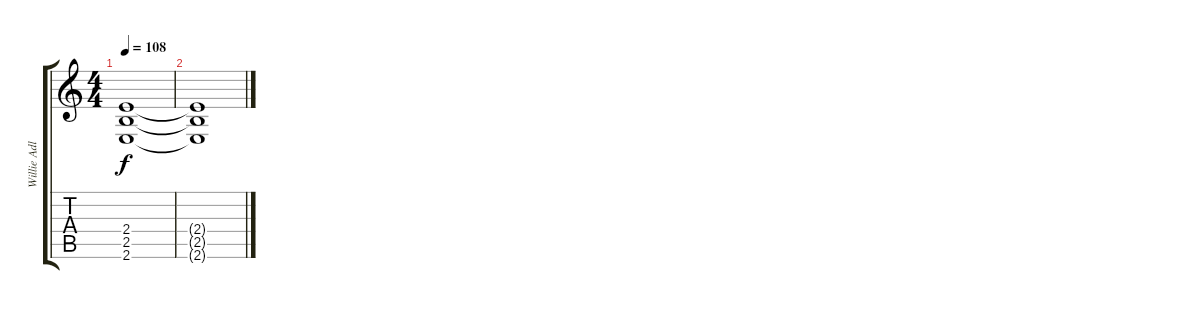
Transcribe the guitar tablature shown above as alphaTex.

\track ("Willie Adler" "Willie Adl") {instrument distortionguitar}
\staff {score tabs}
\tuning (E4 B3 G3 D3 A2 D2) {hide}
\ts (4 4)
\tempo 108
\clef g2
\ks c
(2.4{t} 2.5{t} 2.6{t}).1{dy f} |
(2.4{t} 2.5{t} 2.6{t}).1
